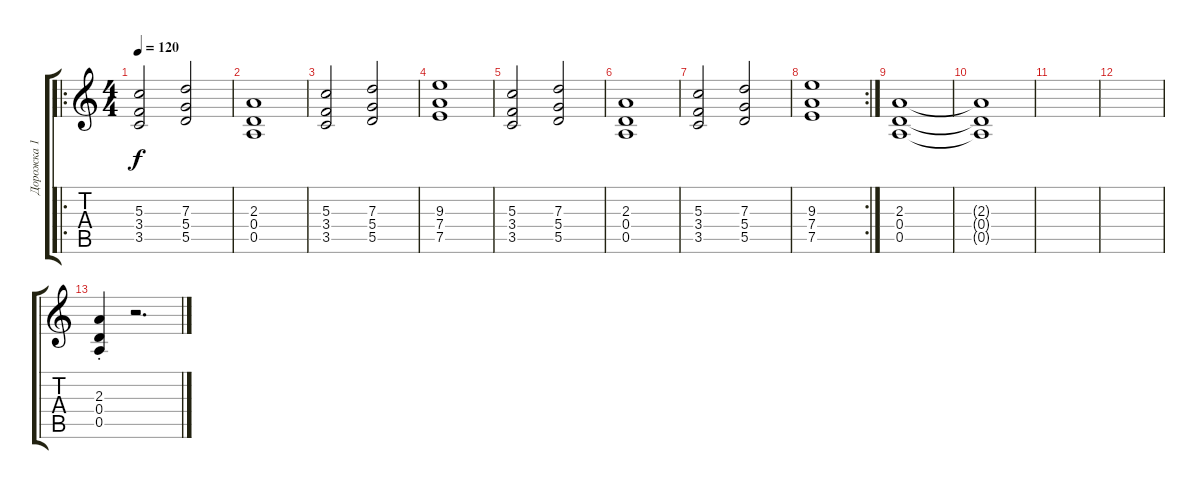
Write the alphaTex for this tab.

\track ("Дорожка 1" "Дорожка 1") {instrument overdrivenguitar}
\staff {score tabs}
\tuning (E4 B3 G3 D3 A2 E2) {hide}
\ro
\ts (4 4)
\tempo 120
\clef g2
\ks c
(5.3 3.4 3.5).2{dy f} (7.3 5.4 5.5).2 |
(2.3 0.4 0.5).1 |
(5.3 3.4 3.5).2 (7.3 5.4 5.5).2 |
(9.3 7.4 7.5).1 |
(5.3 3.4 3.5).2 (7.3 5.4 5.5).2 |
(2.3 0.4 0.5).1 |
(5.3 3.4 3.5).2 (7.3 5.4 5.5).2 |
\rc 2
(9.3 7.4 7.5).1 |
(2.3 0.4 0.5).1 |
(2.3{t} 0.4{t} 0.5{t}).1 |
|
|
(2.3{st} 0.4{st} 0.5{st}).4 r.2{d}
